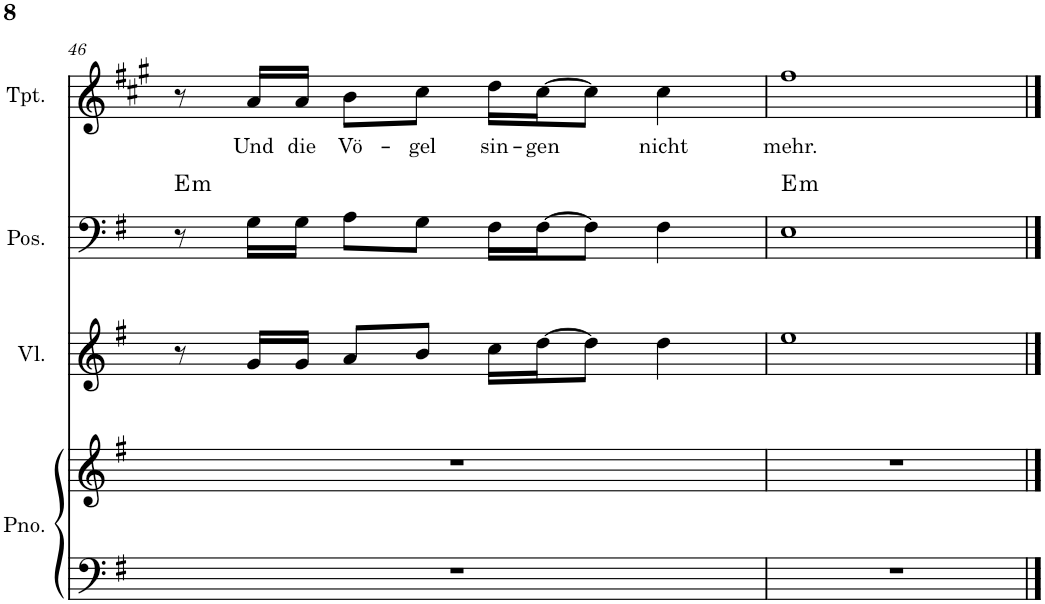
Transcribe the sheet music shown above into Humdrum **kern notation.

**kern	**kern	**kern	**kern	**harte	**kern	**text
*part4	*part4	*part3	*part2	*part2	*part1	*part1
*staff5	*staff4	*staff3	*staff2	*	*staff1	*staff1
*I"Piano	*	*I"Violine	*I"Posaune	*	*I"Trompete	*
*I'Pno.	*	*I'Vl.	*I'Pos.	*	*I'Tpt.	*
!!LO:PB:g=z
*clefF4	*clefG2	*clefG2	*clefF4	*	*clefG2	*
*	*	*	*	*	*Trd1c2	*
*k[f#]	*k[f#]	*k[f#]	*k[f#]	*	*k[f#c#g#]	*
*M4/4	*M4/4	*M4/4	*M4/4	*	*M4/4	*
=46	=46	=46	=46	=46	=46	=46
!	!	!	!	!LO:H:kt=m	!	!
1r	1r	8r	8r	E:min	8r	.
!	!	!	!	!	!	!LO:LY:b
.	.	16g/LL	16G\LL	.	16a/LL	Und
!	!	!	!	!	!	!LO:LY:b
.	.	16g/JJ	16G\JJ	.	16a/JJ	die
!	!	!	!	!	!	!LO:LY:b
.	.	8a/L	8A\L	.	8b\L	Vö-
!	!	!	!	!	!	!LO:LY:b
.	.	8b/J	8G\J	.	8cc#\J	-gel
!	!	!	!	!	!	!LO:LY:b
.	.	16cc\LL	16F#\LL	.	16dd\LL	sin-
!	!	!	!	!	!	!LO:LY:b
.	.	[16dd\J	[16F#\J	.	[16cc#\J	-gen
.	.	8dd\J]	8F#\J]	.	8cc#\J]	.
!	!	!	!	!	!	!LO:LY:b
.	.	4dd\	4F#\	.	4cc#\	nicht
=47	=47	=47	=47	=47	=47	=47
!	!	!	!	!LO:H:kt=m	!	!LO:LY:b
1r	1r	1ee	1E	E:min	1ff#	mehr.
==	==	==	==	==	==	==
*-	*-	*-	*-	*-	*-	*-
